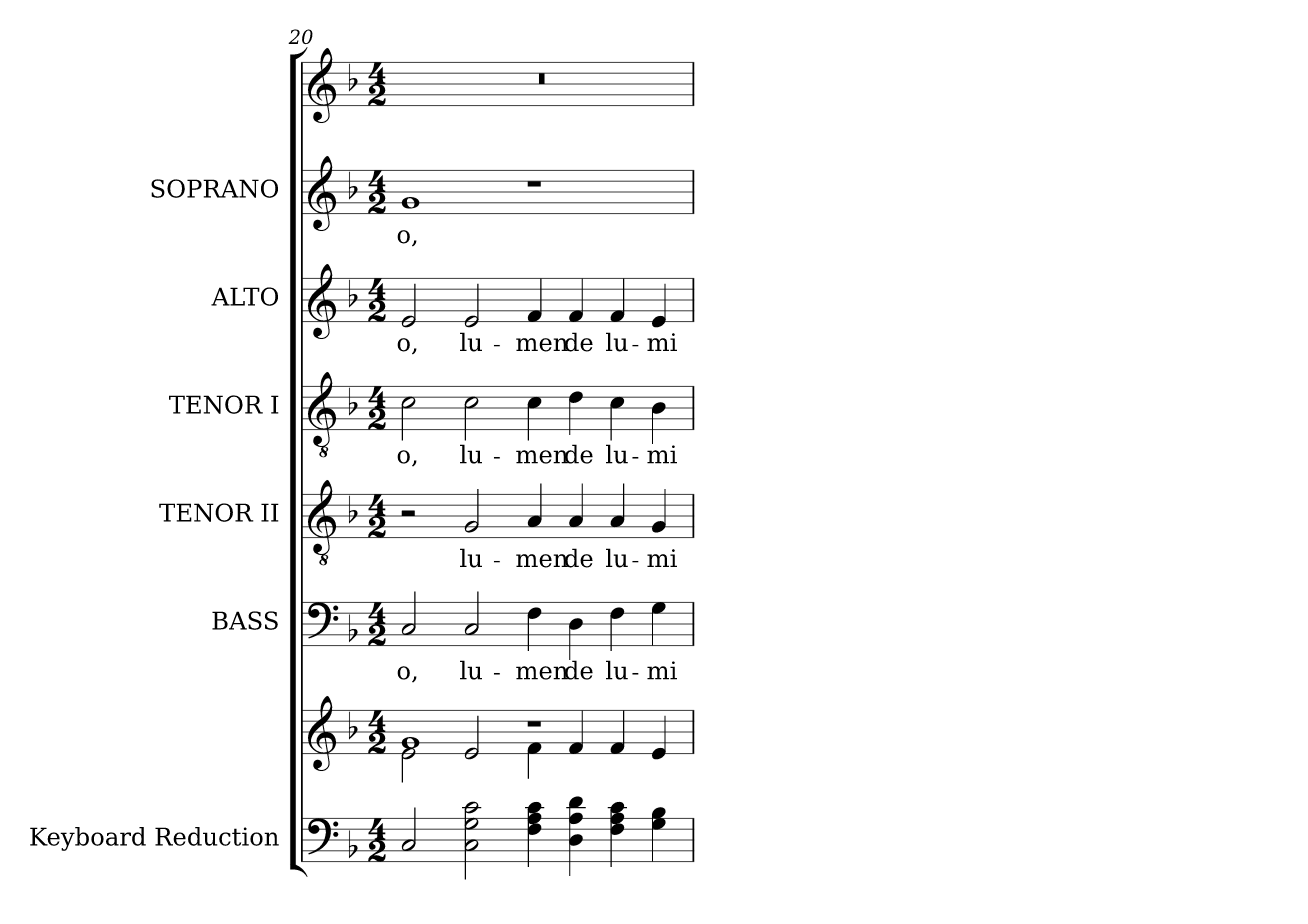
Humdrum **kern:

**kern	**kern	**kern	**text	**kern	**text	**kern	**text	**kern	**text	**kern	**text	**kern
*part7	*part7	*part6	*part6	*part5	*part5	*part4	*part4	*part3	*part3	*part2	*part2	*part1
*staff8	*staff7	*staff6	*staff6	*staff5	*staff5	*staff4	*staff4	*staff3	*staff3	*staff2	*staff2	*staff1
*I"Keyboard Reduction	*	*I"BASS	*	*I"TENOR II	*	*I"TENOR I	*	*I"ALTO	*	*I"SOPRANO	*	*
*I'Reduc.	*	*I'B.	*	*I'T. II	*	*I'T. I	*	*I'A.	*	*I'S.	*	*
*clefF4	*clefG2	*clefF4	*	*clefGv2	*	*clefGv2	*	*clefG2	*	*clefG2	*	*clefG2
*	*	*	*	*ITrd7c12	*	*ITrd7c12	*	*	*	*	*	*
*k[b-]	*k[b-]	*k[b-]	*	*k[b-]	*	*k[b-]	*	*k[b-]	*	*k[b-]	*	*k[b-]
*F:	*F:	*F:	*	*F:	*	*F:	*	*F:	*	*F:	*	*F:
*M4/2	*M4/2	*M4/2	*	*M4/2	*	*M4/2	*	*M4/2	*	*M4/2	*	*M4/2
=20	=20	=20	=20	=20	=20	=20	=20	=20	=20	=20	=20	=20
*	*^	*	*	*	*	*	*	*	*	*	*	*
!	!	!	!	!LO:LY:b:color=#000000	!	!	!	!	!	!	!	!	!
!	!	!	!	!	!	!	!	!LO:LY:b:color=#000000	!	!	!	!	!
!	!	!	!	!	!	!	!	!	!	!LO:LY:b:color=#000000	!	!	!
!	!	!	!	!	!	!	!	!	!	!	!	!LO:LY:b:color=#000000	!LO:N:vis=1
2Ci/	1gi	2ei\	2Ci/	-o,	2r	.	2Ci\	-o,	2ei/	-o,	1gi	-o,	0r
!	!	!	!	!LO:LY:b:color=#000000	!	!	!	!	!	!	!	!	!
!	!	!	!	!	!	!LO:LY:b:color=#000000	!	!	!	!	!	!	!
!	!	!	!	!	!	!	!	!LO:LY:b:color=#000000	!	!	!	!	!
!	!	!	!	!	!	!	!	!	!	!LO:LY:b:color=#000000	!	!	!
2Ci\ 2Gi 2ci	.	2ei/	2Ci/	lu-	2GGi/	lu-	2Ci\	lu-	2ei/	lu-	.	.	.
!	!	!	!	!LO:LY:b:color=#000000	!	!	!	!	!	!	!	!	!
!	!	!	!	!	!	!LO:LY:b:color=#000000	!	!	!	!	!	!	!
!	!	!	!	!	!	!	!	!LO:LY:b:color=#000000	!	!	!	!	!
!	!	!	!	!	!	!	!	!	!	!LO:LY:b:color=#000000	!	!	!
4Fi\ 4Ai 4ci	1r	4fi\	4Fi\	-men	4AAi/	-men	4Ci\	-men	4fi/	-men	1r	.	.
!	!	!	!	!LO:LY:b:color=#000000	!	!	!	!	!	!	!	!	!
!	!	!	!	!	!	!LO:LY:b:color=#000000	!	!	!	!	!	!	!
!	!	!	!	!	!	!	!	!LO:LY:b:color=#000000	!	!	!	!	!
!	!	!	!	!	!	!	!	!	!	!LO:LY:b:color=#000000	!	!	!
4Di\ 4Ai 4di	.	4fi/	4Di\	de	4AAi/	de	4Di\	de	4fi/	de	.	.	.
!	!	!	!	!LO:LY:b:color=#000000	!	!	!	!	!	!	!	!	!
!	!	!	!	!	!	!LO:LY:b:color=#000000	!	!	!	!	!	!	!
!	!	!	!	!	!	!	!	!LO:LY:b:color=#000000	!	!	!	!	!
!	!	!	!	!	!	!	!	!	!	!LO:LY:b:color=#000000	!	!	!
4Fi\ 4Ai 4ci	.	4fi/	4Fi\	lu-	4AAi/	lu-	4Ci\	lu-	4fi/	lu-	.	.	.
!	!	!	!	!LO:LY:b:color=#000000	!	!	!	!	!	!	!	!	!
!	!	!	!	!	!	!LO:LY:b:color=#000000	!	!	!	!	!	!	!
!	!	!	!	!	!	!	!	!LO:LY:b:color=#000000	!	!	!	!	!
!	!	!	!	!	!	!	!	!	!	!LO:LY:b:color=#000000	!	!	!
4Gi\ 4B-i	.	4ei/	4Gi\	-mi-	4GGi/	-mi-	4BB-i\	-mi-	4ei/	-mi-	.	.	.
*	*v	*v	*	*	*	*	*	*	*	*	*	*	*
=	=	=	=	=	=	=	=	=	=	=	=	=
*-	*-	*-	*-	*-	*-	*-	*-	*-	*-	*-	*-	*-
